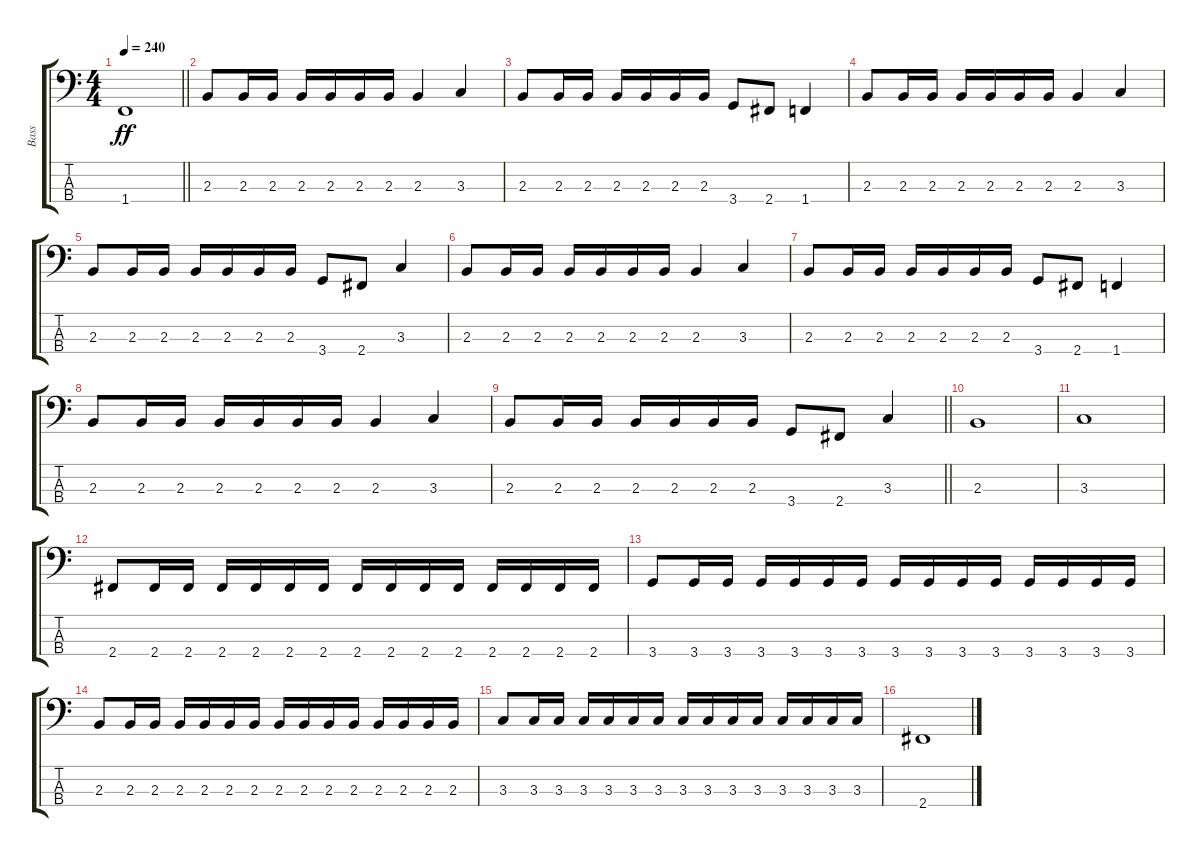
\track ("Bass" "Bass") {instrument electricbasspick}
\staff {score tabs}
\tuning (G2 D2 A1 E1) {hide}
\ts (4 4)
\tempo 240
\clef f4
\barLineRight lightlight
\ks c
1.4.1{dy ff} |
2.3.8 2.3.16 2.3.16 2.3.16 2.3.16 2.3.16 2.3.16 2.3.4 3.3.4 |
2.3.8 2.3.16 2.3.16 2.3.16 2.3.16 2.3.16 2.3.16 3.4.8 2.4.8 1.4.4 |
2.3.8 2.3.16 2.3.16 2.3.16 2.3.16 2.3.16 2.3.16 2.3.4 3.3.4 |
2.3.8 2.3.16 2.3.16 2.3.16 2.3.16 2.3.16 2.3.16 3.4.8 2.4.8 3.3.4 |
2.3.8 2.3.16 2.3.16 2.3.16 2.3.16 2.3.16 2.3.16 2.3.4 3.3.4 |
2.3.8 2.3.16 2.3.16 2.3.16 2.3.16 2.3.16 2.3.16 3.4.8 2.4.8 1.4.4 |
2.3.8 2.3.16 2.3.16 2.3.16 2.3.16 2.3.16 2.3.16 2.3.4 3.3.4 |
\barLineRight lightlight
2.3.8 2.3.16 2.3.16 2.3.16 2.3.16 2.3.16 2.3.16 3.4.8 2.4.8 3.3.4 |
2.3.1 |
3.3.1 |
2.4.8 2.4.16 2.4.16 2.4.16 2.4.16 2.4.16 2.4.16 2.4.16 2.4.16 2.4.16 2.4.16 2.4.16 2.4.16 2.4.16 2.4.16 |
3.4.8 3.4.16 3.4.16 3.4.16 3.4.16 3.4.16 3.4.16 3.4.16 3.4.16 3.4.16 3.4.16 3.4.16 3.4.16 3.4.16 3.4.16 |
2.3.8 2.3.16 2.3.16 2.3.16 2.3.16 2.3.16 2.3.16 2.3.16 2.3.16 2.3.16 2.3.16 2.3.16 2.3.16 2.3.16 2.3.16 |
3.3.8 3.3.16 3.3.16 3.3.16 3.3.16 3.3.16 3.3.16 3.3.16 3.3.16 3.3.16 3.3.16 3.3.16 3.3.16 3.3.16 3.3.16 |
2.4.1
